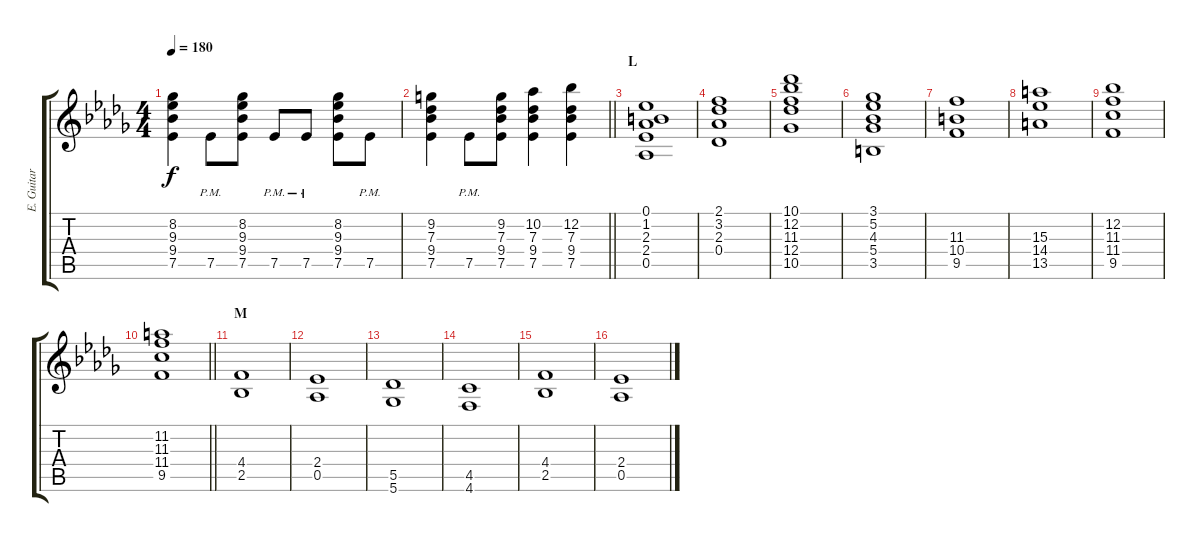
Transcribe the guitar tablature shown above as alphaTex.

\track ("E. Guitar I" "E. Guitar ") {instrument overdrivenguitar}
\staff {score tabs}
\tuning (Eb4 Bb3 Gb3 Db3 Ab2 Db2) {hide}
\ts (4 4)
\tempo 180
\clef g2
\ks db
(8.2 9.3 9.4 7.5).4{dy f} 7.5{pm}.8 (8.2 9.3 9.4 7.5).8 7.5{pm}.8 7.5{pm}.8 (8.2 9.3 9.4 7.5).8 7.5{pm}.8 |
\barLineRight lightlight
(9.2 7.3 9.4 7.5).4 7.5{pm}.8 (9.2 7.3 9.4 7.5).8 (10.2 7.3 9.4 7.5).4 (12.2 7.3 9.4 7.5).4 |
\section ("" "L")
(0.1 1.2 2.3 2.4 0.5).1 |
(2.1 3.2 2.3 0.4).1 |
(10.1 12.2 11.3 12.4 10.5).1 |
(3.1 5.2 4.3 5.4 3.5).1 |
(11.3 10.4 9.5).1 |
(15.3 14.4 13.5).1 |
(12.2 11.3 11.4 9.5).1 |
\barLineRight lightlight
(11.2 11.3 11.4 9.5).1 |
\section ("" "M")
(4.4 2.5).1 |
(2.4 0.5).1 |
(5.5 5.6).1 |
(4.5 4.6).1 |
(4.4 2.5).1 |
(2.4 0.5).1
